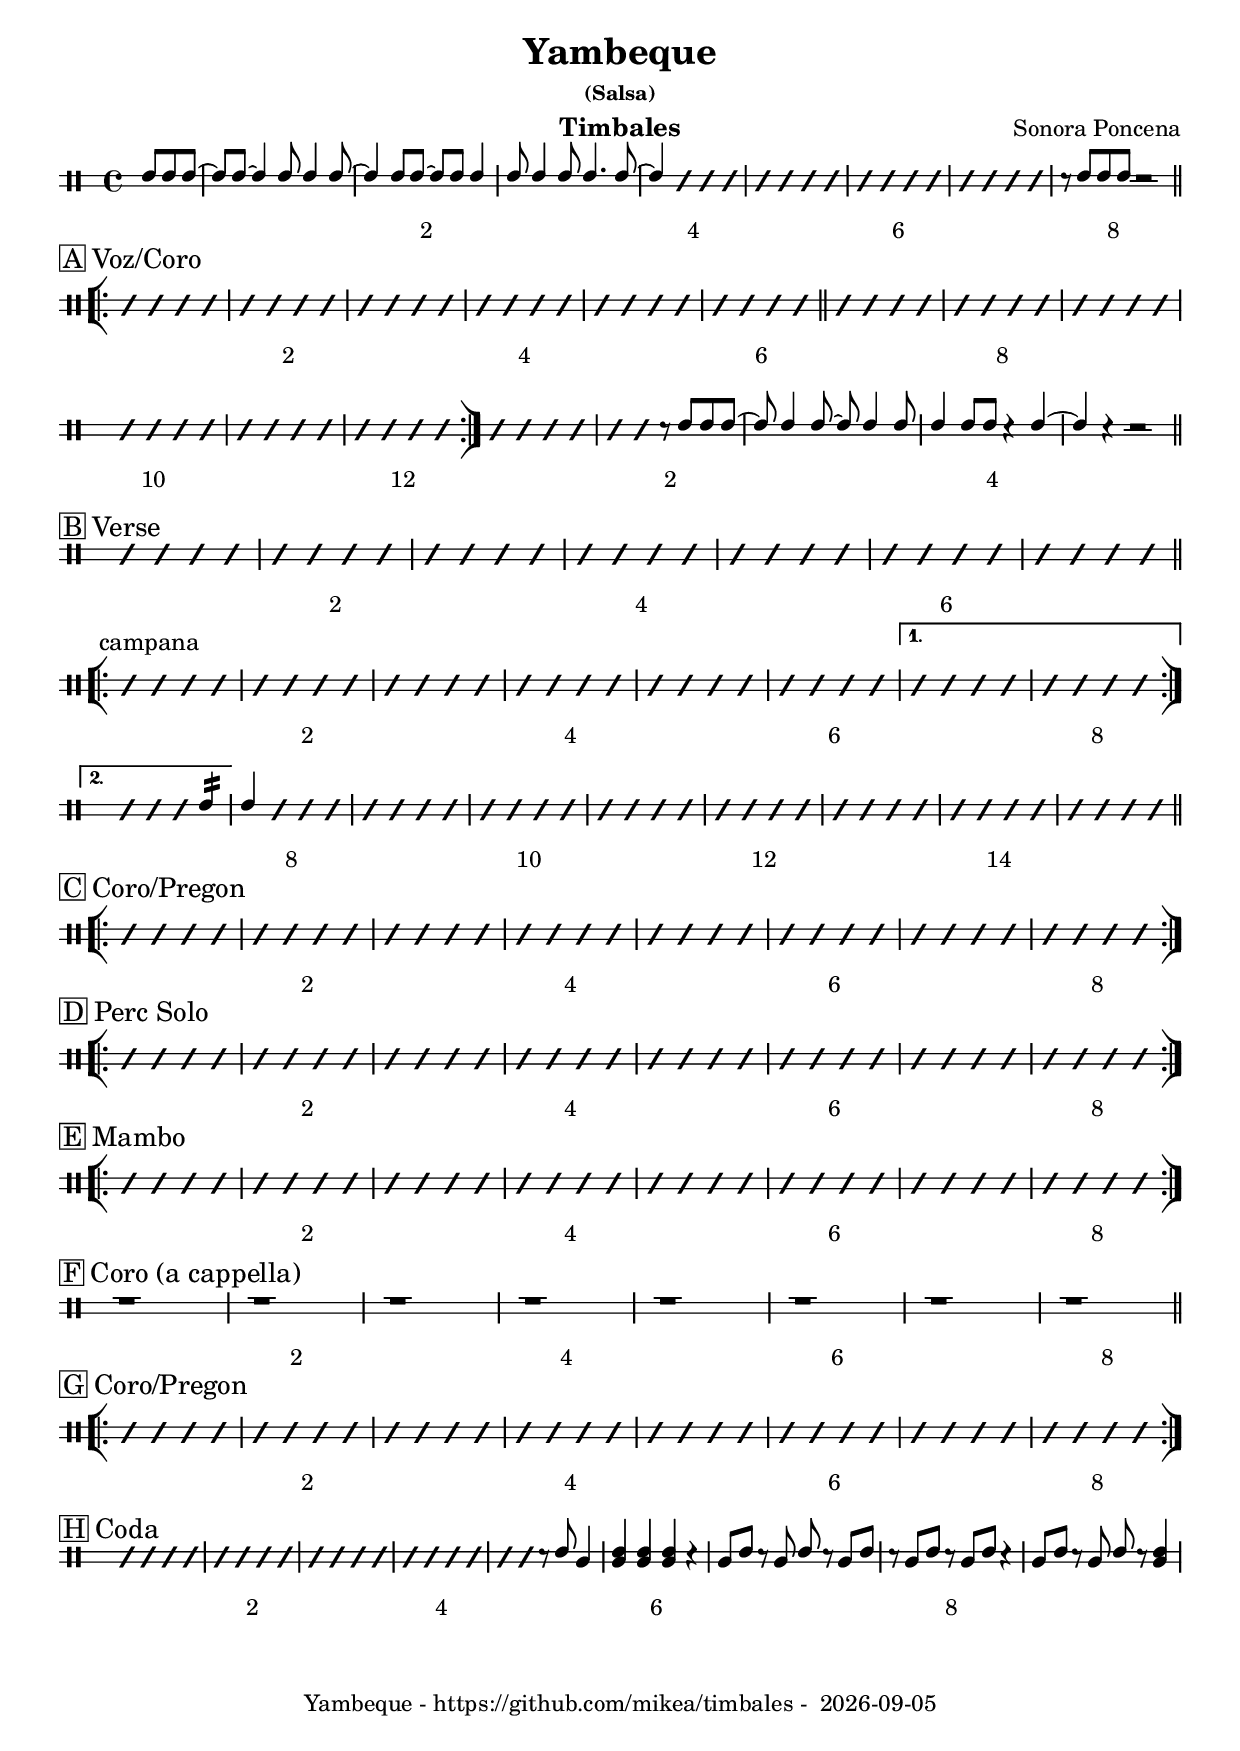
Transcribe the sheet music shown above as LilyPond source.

\version "2.24.2"
\include "charts/common.ly"

date = #(strftime "%Y-%m-%d" (localtime (current-time)))

\header {
  title = "Yambeque"
  subsubtitle = "(Salsa)"
  composer = "Sonora Poncena"
  instrument = "Timbales"
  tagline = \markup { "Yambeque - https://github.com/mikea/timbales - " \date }
}

\newTimbalesStaff <<
    \newDrumVoiceOne \drummode { 
        % \tempo 4 = 133

        % intro
        \partial 4. { timh8 8 8~ } |
        timh8 8~4 8 4 8~ | 4 8 8~8 8 4 | 8 4 8 4. 8~ | 4 \rs \rs \rs 
        | \comp 4 | \comp 4 | \comp 4 | r8 timh8 8 8 r2 |

        \bar "[|:-||"

        % A
        \sect "A" "Voz/Coro"  
        \comp 4 | \comp 4 | \comp 4 | \comp 4 |
        \comp 4 | \comp 4 | 
        \bar "||"
        \comp 4 | \comp 4 |
        \comp 4 | \comp 4 | \comp 4 | \comp 4 |
        \bar ":|]"
        \rbar
        \comp 4 | \rs \rs r8 timh8 8 8~ | 8 4 8~ 8 4 8 | 4 8 8 r4 timh4~ | timh4 r4 r2 | 
        \bar "||"


        % B
        \sect "B" "Verse"  
        \comp 4 | \comp 4 | \comp 4 | \comp 4 |
        \comp 4 | \comp 4 | \comp 4 | 

        \textMark "campana"
        \bar "[|:-||"

        \rbar \break
        \repeat volta 2 {
          \comp 4 | \comp 4 | \comp 4 | \comp 4 |
          \comp 4 | \comp 4 | 
          \alternative {
            \volta 1 { \comp4 \comp4 \bar ":|]" }
            \volta 2 { \abanico-short }
          }
        }
        \rbar
        \set Score.currentBarNumber = 8
        timh4 \rs \rs \rs | \comp 4 | \comp 4 | \comp 4 |
        \comp 4 | \comp 4 | \comp 4 | \comp 4 |

        % C
        \sect "C" "Coro/Pregon"  
        \bar "[|:-||"
        \comp 4 | \comp 4 | \comp 4 | \comp 4 |
        \comp 4 | \comp 4 | \comp 4 | \comp 4 |

        \bar ":|][|:" 

        % D
        \sect "D" "Perc Solo"  
        \comp 4 | \comp 4 | \comp 4 | \comp 4 |
        \comp 4 | \comp 4 | \comp 4 | \comp 4 |

        \bar ":|][|:" 

        % E
        \sect "E" "Mambo"  
        \comp 4 | \comp 4 | \comp 4 | \comp 4 |
        \comp 4 | \comp 4 | \comp 4 | \comp 4 |

        \bar ":|]" 

        % F
        \sect "F" "Coro (a cappella)"  
        r1 | r1 | r1 | r1 |
        r1 | r1 | r1 | r1 |


        % G
        \sect "G" "Coro/Pregon"  
        \bar "[|:-||"
        \comp 4 | \comp 4 | \comp 4 | \comp 4 |
        \comp 4 | \comp 4 | \comp 4 | \comp 4 |

        \bar ":|]" 

        % H
        \sect "H" "Coda"  
        \comp 4 | \comp 4 | \comp 4 | \comp 4 |
        \rs \rs r8 timh8 timl4 | <<timl4 timh4>> <<timl4 timh4>> <<timl4 timh4>> r4 |
        timl8 timh8 r8 timl8 timh8 r8 timl8 timh8| r8 timl8 timh8 r8 timl8 timh8 r4 | timl8 timh8 r8 timl8 timh8 r8 << timl4 timh4 >> |

        \fine
    }
>>
